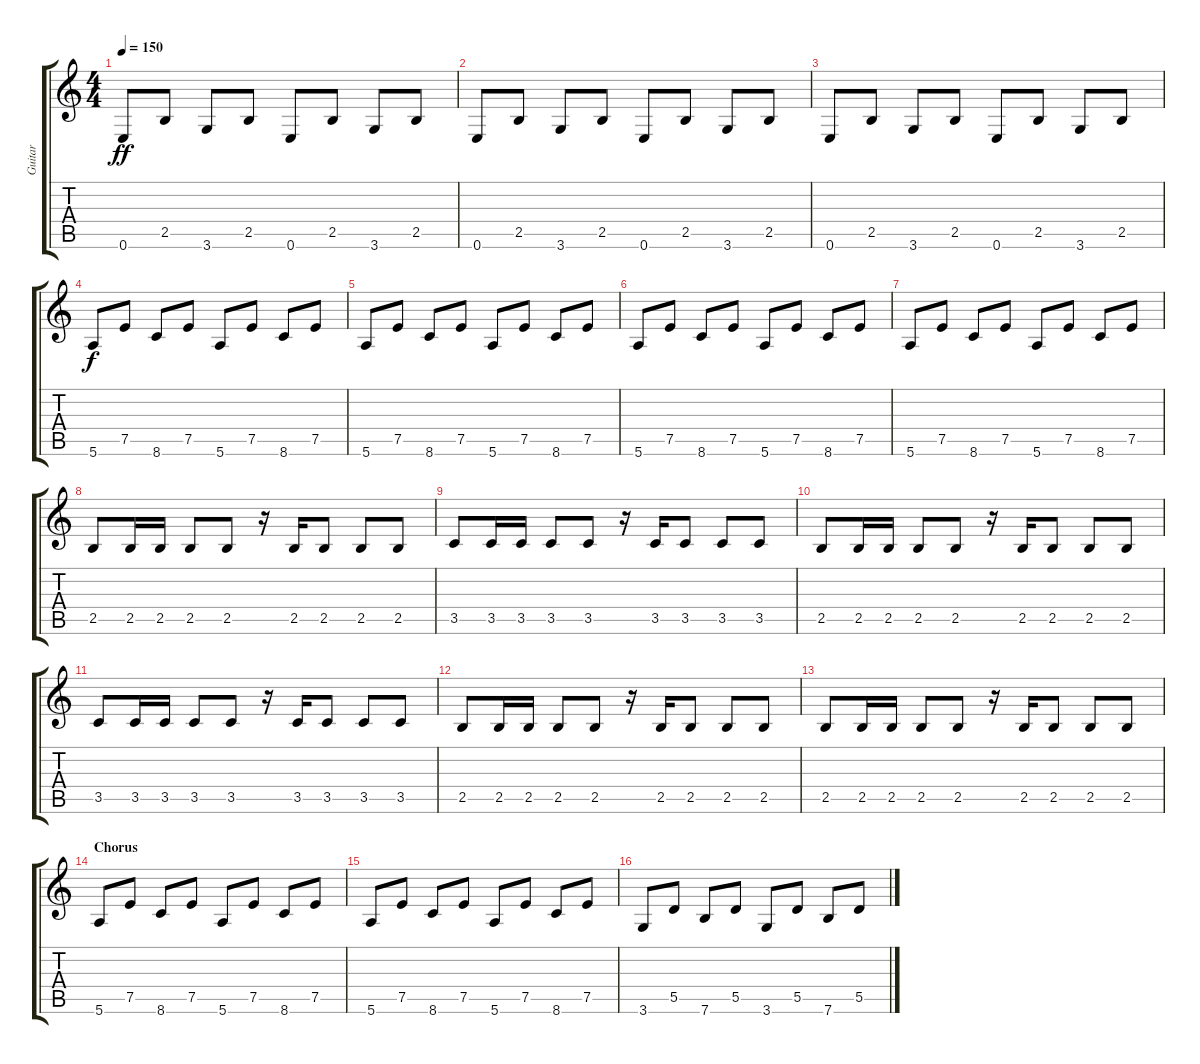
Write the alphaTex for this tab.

\track ("Guitar" "Guitar") {instrument electricguitarmuted}
\staff {score tabs}
\tuning (E4 B3 G3 D3 A2 E2) {hide}
\ts (4 4)
\tempo 150
\clef g2
\ks c
0.6.8{dy ff} 2.5.8 3.6.8 2.5.8 0.6.8 2.5.8 3.6.8 2.5.8 |
0.6.8 2.5.8 3.6.8 2.5.8 0.6.8 2.5.8 3.6.8 2.5.8 |
0.6.8 2.5.8 3.6.8 2.5.8 0.6.8 2.5.8 3.6.8 2.5.8 |
5.6.8{dy f} 7.5.8 8.6.8 7.5.8 5.6.8 7.5.8 8.6.8 7.5.8 |
5.6.8 7.5.8 8.6.8 7.5.8 5.6.8 7.5.8 8.6.8 7.5.8 |
5.6.8 7.5.8 8.6.8 7.5.8 5.6.8 7.5.8 8.6.8 7.5.8 |
5.6.8 7.5.8 8.6.8 7.5.8 5.6.8 7.5.8 8.6.8 7.5.8 |
2.5.8 2.5.16 2.5.16 2.5.8 2.5.8 r.16 2.5.16 2.5.8 2.5.8 2.5.8 |
3.5.8 3.5.16 3.5.16 3.5.8 3.5.8 r.16 3.5.16 3.5.8 3.5.8 3.5.8 |
2.5.8 2.5.16 2.5.16 2.5.8 2.5.8 r.16 2.5.16 2.5.8 2.5.8 2.5.8 |
3.5.8 3.5.16 3.5.16 3.5.8 3.5.8 r.16 3.5.16 3.5.8 3.5.8 3.5.8 |
2.5.8 2.5.16 2.5.16 2.5.8 2.5.8 r.16 2.5.16 2.5.8 2.5.8 2.5.8 |
2.5.8 2.5.16 2.5.16 2.5.8 2.5.8 r.16 2.5.16 2.5.8 2.5.8 2.5.8 |
\section ("" "Chorus")
5.6.8 7.5.8 8.6.8 7.5.8 5.6.8 7.5.8 8.6.8 7.5.8 |
5.6.8 7.5.8 8.6.8 7.5.8 5.6.8 7.5.8 8.6.8 7.5.8 |
3.6.8 5.5.8 7.6.8 5.5.8 3.6.8 5.5.8 7.6.8 5.5.8
